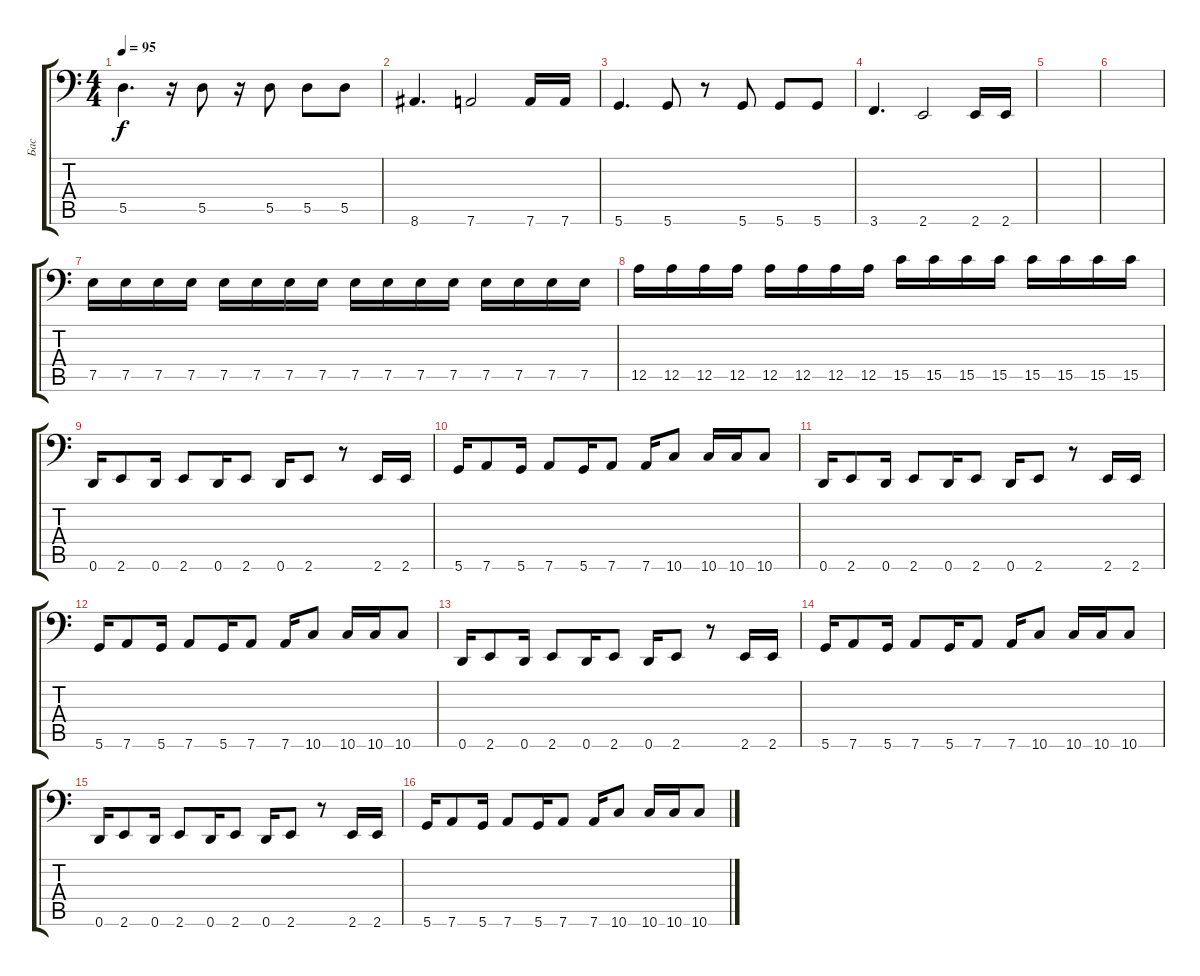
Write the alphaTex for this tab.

\track ("Бас" "Бас") {instrument electricbasspick}
\staff {score tabs}
\tuning (E3 B2 G2 D2 A1 D1) {hide}
\ts (4 4)
\tempo 95
\clef f4
\ks c
5.5.4{d dy f} r.16 5.5.8 r.16 5.5.8 5.5.8 5.5.8 |
8.6.4{d} 7.6.2 7.6.16 7.6.16 |
5.6.4{d} 5.6.8 r.8 5.6.8 5.6.8 5.6.8 |
3.6.4{d} 2.6.2 2.6.16 2.6.16 |
|
|
7.5.16 7.5.16 7.5.16 7.5.16 7.5.16 7.5.16 7.5.16 7.5.16 7.5.16 7.5.16 7.5.16 7.5.16 7.5.16 7.5.16 7.5.16 7.5.16 |
12.5.16 12.5.16 12.5.16 12.5.16 12.5.16 12.5.16 12.5.16 12.5.16 15.5.16 15.5.16 15.5.16 15.5.16 15.5.16 15.5.16 15.5.16 15.5.16 |
0.6.16 2.6.8 0.6.16 2.6.8 0.6.16 2.6.8 0.6.16 2.6.8 r.8 2.6.16 2.6.16 |
5.6.16 7.6.8 5.6.16 7.6.8 5.6.16 7.6.8 7.6.16 10.6.8 10.6.16 10.6.16 10.6.8 |
0.6.16 2.6.8 0.6.16 2.6.8 0.6.16 2.6.8 0.6.16 2.6.8 r.8 2.6.16 2.6.16 |
5.6.16 7.6.8 5.6.16 7.6.8 5.6.16 7.6.8 7.6.16 10.6.8 10.6.16 10.6.16 10.6.8 |
0.6.16 2.6.8 0.6.16 2.6.8 0.6.16 2.6.8 0.6.16 2.6.8 r.8 2.6.16 2.6.16 |
5.6.16 7.6.8 5.6.16 7.6.8 5.6.16 7.6.8 7.6.16 10.6.8 10.6.16 10.6.16 10.6.8 |
0.6.16 2.6.8 0.6.16 2.6.8 0.6.16 2.6.8 0.6.16 2.6.8 r.8 2.6.16 2.6.16 |
5.6.16 7.6.8 5.6.16 7.6.8 5.6.16 7.6.8 7.6.16 10.6.8 10.6.16 10.6.16 10.6.8
